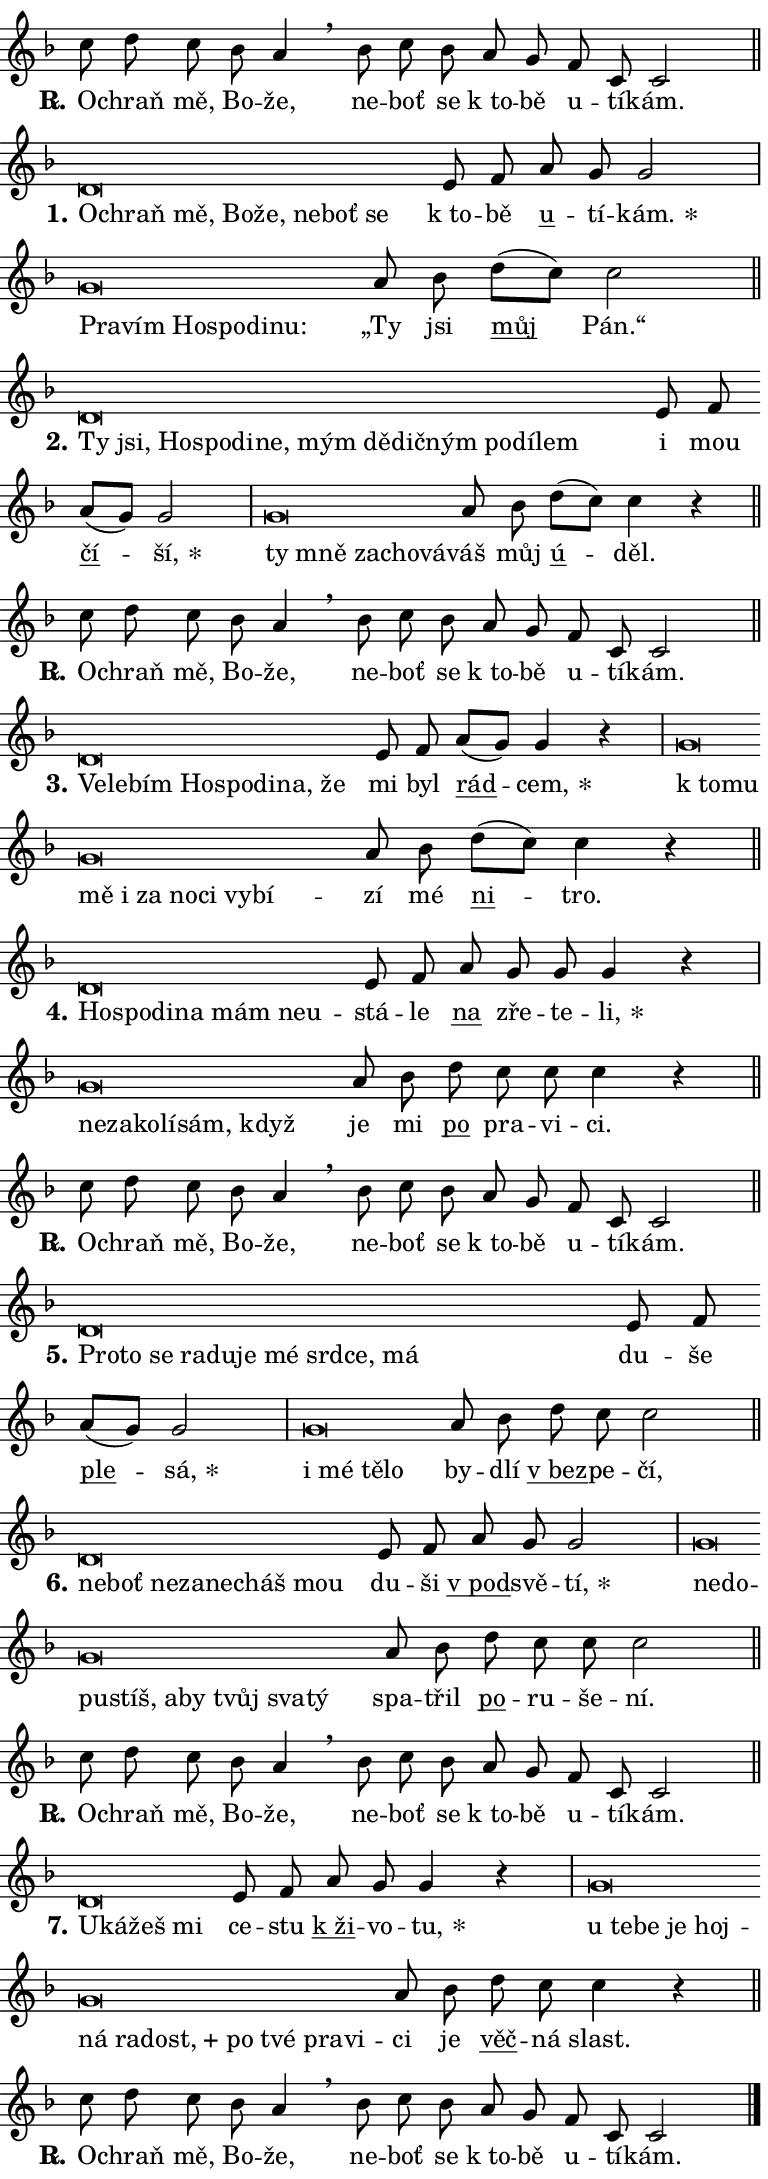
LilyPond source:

\version "2.24.0"
\header { tagline = "" }
\paper {
  indent = 0\cm
  top-margin = 0\cm
  right-margin = 0.13\cm % to fit lyric hyphens
  bottom-margin = 0\cm
  left-margin = 0\cm
  paper-width = 13\cm
  page-breaking = #ly:one-page-breaking
  system-system-spacing.basic-distance = #11
  score-system-spacing.basic-distance = #11
  ragged-last = ##f
}


%% Author: Thomas Morley
%% https://lists.gnu.org/archive/html/lilypond-user/2020-05/msg00002.html
#(define (line-position grob)
"Returns position of @var[grob} in current system:
   @code{'start}, if at first time-step
   @code{'end}, if at last time-step
   @code{'middle} otherwise
"
  (let* ((col (ly:item-get-column grob))
         (ln (ly:grob-object col 'left-neighbor))
         (rn (ly:grob-object col 'right-neighbor))
         (col-to-check-left (if (ly:grob? ln) ln col))
         (col-to-check-right (if (ly:grob? rn) rn col))
         (break-dir-left
           (and
             (ly:grob-property col-to-check-left 'non-musical #f)
             (ly:item-break-dir col-to-check-left)))
         (break-dir-right
           (and
             (ly:grob-property col-to-check-right 'non-musical #f)
             (ly:item-break-dir col-to-check-right))))
        (cond ((eqv? 1 break-dir-left) 'start)
              ((eqv? -1 break-dir-right) 'end)
              (else 'middle))))

#(define (tranparent-at-line-position vctor)
  (lambda (grob)
  "Relying on @code{line-position} select the relevant enry from @var{vctor}.
Used to determine transparency,"
    (case (line-position grob)
      ((end) (not (vector-ref vctor 0)))
      ((middle) (not (vector-ref vctor 1)))
      ((start) (not (vector-ref vctor 2))))))

noteHeadBreakVisibility =
#(define-music-function (break-visibility)(vector?)
"Makes @code{NoteHead}s transparent relying on @var{break-visibility}"
#{
  \override NoteHead.transparent =
    #(tranparent-at-line-position break-visibility)
#})

#(define delete-ledgers-for-transparent-note-heads
  (lambda (grob)
    "Reads whether a @code{NoteHead} is transparent.
If so this @code{NoteHead} is removed from @code{'note-heads} from
@var{grob}, which is supposed to be @code{LedgerLineSpanner}.
As a result ledgers are not printed for this @code{NoteHead}"
    (let* ((nhds-array (ly:grob-object grob 'note-heads))
           (nhds-list
             (if (ly:grob-array? nhds-array)
                 (ly:grob-array->list nhds-array)
                 '()))
           ;; Relies on the transparent-property being done before
           ;; Staff.LedgerLineSpanner.after-line-breaking is executed.
           ;; This is fragile ...
           (to-keep
             (remove
               (lambda (nhd)
                 (ly:grob-property nhd 'transparent #f))
               nhds-list)))
      ;; TODO find a better method to iterate over grob-arrays, similiar
      ;; to filter/remove etc for lists
      ;; For now rebuilt from scratch
      (set! (ly:grob-object grob 'note-heads)  '())
      (for-each
        (lambda (nhd)
          (ly:pointer-group-interface::add-grob grob 'note-heads nhd))
        to-keep))))

squashNotes = {
  \override NoteHead.X-extent = #'(-0.2 . 0.2)
  \override NoteHead.Y-extent = #'(-0.75 . 0)
  \override NoteHead.stencil =
    #(lambda (grob)
       (let ((pos (ly:grob-property grob 'staff-position)))
         (begin
           (if (< pos -7) (display "ERROR: Lower brevis then expected\n") (display ""))
           (if (<= pos -6) ly:text-interface::print ly:note-head::print))))
}
unSquashNotes = {
  \revert NoteHead.X-extent
  \revert NoteHead.Y-extent
  \revert NoteHead.stencil
}

hideNotes = \noteHeadBreakVisibility #begin-of-line-visible
unHideNotes = \noteHeadBreakVisibility #all-visible

% work-around for resetting accidentals
% https://lilypond.org/doc/v2.23/Documentation/notation/displaying-rhythms#unmetered-music
cadenzaMeasure = {
  \cadenzaOff
  \partial 1024 s1024
  \cadenzaOn
}

#(define-markup-command (accent layout props text) (markup?)
  "Underline accented syllable"
  (interpret-markup layout props
    #{\markup \override #'(offset . 4.3) \underline { #text }#}))

responsum = \markup \concat {
  "R" \hspace #-1.05 \path #0.1 #'((moveto 0 0.07) (lineto 0.9 0.8)) \hspace #0.05 "."
}

spaceSize = #0.6828661417322834 % exact space size for TeX Gyre Schola

\layout {
  \context {
    \Staff
    \remove "Time_signature_engraver"
    \override LedgerLineSpanner.after-line-breaking = #delete-ledgers-for-transparent-note-heads
  }
  \context {
    \Lyrics {
      \override LyricSpace.minimum-distance = \spaceSize
      \override LyricText.font-name = #"TeX Gyre Schola"
      \override LyricText.font-size = 1
      \override StanzaNumber.font-name = #"TeX Gyre Schola Bold"
      \override StanzaNumber.font-size = 1
    }
  }
  \context {
    \Score 
    \override NoteHead.text =
      #(lambda (grob) 
        (let ((pos (ly:grob-property grob 'staff-position)))
          #{\markup {
            \combine
              \halign #-0.55 \raise #(if (= pos -6) 0 0.5) \override #'(thickness . 2) \draw-line #'(3.2 . 0)
              \musicglyph "noteheads.sM1"
          }#}))
  }
}

% magnetic-lyrics.ily
%
%   written by
%     Jean Abou Samra <jean@abou-samra.fr>
%     Werner Lemberg <wl@gnu.org>
%
%   adapted by
%     Jiri Hon <jiri.hon@gmail.com>
%
% Version 2022-Apr-15

% https://www.mail-archive.com/lilypond-user@gnu.org/msg149350.html

#(define (Left_hyphen_pointer_engraver context)
   "Collect syllable-hyphen-syllable occurrences in lyrics and store
them in properties.  This engraver only looks to the left.  For
example, if the lyrics input is @code{foo -- bar}, it does the
following.

@itemize @bullet
@item
Set the @code{text} property of the @code{LyricHyphen} grob between
@q{foo} and @q{bar} to @code{foo}.

@item
Set the @code{left-hyphen} property of the @code{LyricText} grob with
text @q{foo} to the @code{LyricHyphen} grob between @q{foo} and
@q{bar}.
@end itemize

Use this auxiliary engraver in combination with the
@code{lyric-@/text::@/apply-@/magnetic-@/offset!} hook."
   (let ((hyphen #f)
         (text #f))
     (make-engraver
      (acknowledgers
       ((lyric-syllable-interface engraver grob source-engraver)
        (set! text grob)))
      (end-acknowledgers
       ((lyric-hyphen-interface engraver grob source-engraver)
        ;(when (not (grob::has-interface grob 'lyric-space-interface))
          (set! hyphen grob)));)
      ((stop-translation-timestep engraver)
       (when (and text hyphen)
         (ly:grob-set-object! text 'left-hyphen hyphen))
       (set! text #f)
       (set! hyphen #f)))))

#(define (lyric-text::apply-magnetic-offset! grob)
   "If the space between two syllables is less than the value in
property @code{LyricText@/.details@/.squash-threshold}, move the right
syllable to the left so that it gets concatenated with the left
syllable.

Use this function as a hook for
@code{LyricText@/.after-@/line-@/breaking} if the
@code{Left_@/hyphen_@/pointer_@/engraver} is active."
   (let ((hyphen (ly:grob-object grob 'left-hyphen #f)))
     (when hyphen
       (let ((left-text (ly:spanner-bound hyphen LEFT)))
         (when (grob::has-interface left-text 'lyric-syllable-interface)
           (let* ((common (ly:grob-common-refpoint grob left-text X))
                  (this-x-ext (ly:grob-extent grob common X))
                  (left-x-ext
                   (begin
                     ;; Trigger magnetism for left-text.
                     (ly:grob-property left-text 'after-line-breaking)
                     (ly:grob-extent left-text common X)))
                  ;; `delta` is the gap width between two syllables.
                  (delta (- (interval-start this-x-ext)
                            (interval-end left-x-ext)))
                  (details (ly:grob-property grob 'details))
                  (threshold (assoc-get 'squash-threshold details 0.2)))
             (when (< delta threshold)
               (let* (;; We have to manipulate the input text so that
                      ;; ligatures crossing syllable boundaries are not
                      ;; disabled.  For languages based on the Latin
                      ;; script this is essentially a beautification.
                      ;; However, for non-Western scripts it can be a
                      ;; necessity.
                      (lt (ly:grob-property left-text 'text))
                      (rt (ly:grob-property grob 'text))
                      (is-space (grob::has-interface hyphen 'lyric-space-interface))
                      (space (if is-space " " ""))
                      (extra-delta (if is-space spaceSize 0))
                      ;; Append new syllable.
                      (ltrt-space (if (and (string? lt) (string? rt))
                                (string-append lt space rt)
                                (make-concat-markup (list lt space rt))))
                      ;; Right-align `ltrt` to the right side.
                      (ltrt-space-markup (grob-interpret-markup
                               grob
                               (make-translate-markup
                                (cons (interval-length this-x-ext) 0)
                                (make-right-align-markup ltrt-space)))))
                 (begin
                   ;; Don't print `left-text`.
                   (ly:grob-set-property! left-text 'stencil #f)
                   ;; Set text and stencil (which holds all collected
                   ;; syllables so far) and shift it to the left.
                   (ly:grob-set-property! grob 'text ltrt-space)
                   (ly:grob-set-property! grob 'stencil ltrt-space-markup)
                   (ly:grob-translate-axis! grob (- (- delta extra-delta)) X))))))))))


#(define (lyric-hyphen::displace-bounds-first grob)
   ;; Make very sure this callback isn't triggered too early.
   (let ((left (ly:spanner-bound grob LEFT))
         (right (ly:spanner-bound grob RIGHT)))
     (ly:grob-property left 'after-line-breaking)
     (ly:grob-property right 'after-line-breaking)
     (ly:lyric-hyphen::print grob)))

squashThreshold = #0.4

\layout {
  \context {
    \Lyrics
    \consists #Left_hyphen_pointer_engraver
    \override LyricText.after-line-breaking =
      #lyric-text::apply-magnetic-offset!
    \override LyricHyphen.stencil = #lyric-hyphen::displace-bounds-first
    \override LyricText.details.squash-threshold = \squashThreshold
    \override LyricHyphen.minimum-distance = 0
    \override LyricHyphen.minimum-length = \squashThreshold
  }
}

squashText = \override LyricText.details.squash-threshold = 9999
unSquashText = \override LyricText.details.squash-threshold = \squashThreshold

leftText = \override LyricText.self-alignment-X = #LEFT
unLeftText = \revert LyricText.self-alignment-X

starOffset = #(lambda (grob) 
                (let ((x_offset (ly:self-alignment-interface::aligned-on-x-parent grob)))
                  (if (= x_offset 0) 0 (+ x_offset 1.2))))

star = #(define-music-function (syllable)(string?)
"Append star separator at the end of a syllable"
#{
  \once \override LyricText.X-offset = #starOffset
  \lyricmode { \markup {
    #syllable
    \override #'((font-name . "TeX Gyre Schola Bold")) \hspace #0.2 \lower #0.65 \larger "*"
  } }
#})

starAccent = #(define-music-function (syllable)(string?)
"Append star separator at the end of a syllable and make accent"
#{
  \once \override LyricText.X-offset = #starOffset
  \lyricmode { \markup {
    \accent #syllable
    \override #'((font-name . "TeX Gyre Schola Bold")) \hspace #0.2 \lower #0.65 \larger "*"
  } }
#})

breath = #(define-music-function (syllable)(string?)
"Append breathing indicator at the end of a syllable"
#{
  \lyricmode { \markup { #syllable "+" } }
#})

optionalBreath = #(define-music-function (syllable)(string?)
"Append optional breathing indicator at the end of a syllable"
#{
  \lyricmode { \markup { #syllable "(+)" } }
#})


\score {
    <<
        \new Voice = "melody" { \cadenzaOn \key f \major \relative { c''8 d c bes a4 \breathe \bar "" bes8 c bes \bar "" a g \bar "" f c c2 \cadenzaMeasure \bar "||" \break } }
        \new Lyrics \lyricsto "melody" { \lyricmode { \set stanza = \responsum
O -- chraň mě, Bo -- že, ne -- boť se "k to" -- bě u -- tí -- kám. } }
    >>
    \layout {}
}

\score {
    <<
        \new Voice = "melody" { \cadenzaOn \key f \major \relative { \squashNotes d'\breve*1/16 \hideNotes \breve*1/16 \bar "" \breve*1/16 \bar "" \breve*1/16 \bar "" \breve*1/16 \bar "" \breve*1/16 \bar "" \breve*1/16 \breve*1/16 \bar "" \unHideNotes \unSquashNotes e8 f \bar "" a g g2 \cadenzaMeasure \bar "|" \squashNotes g\breve*1/16 \hideNotes \breve*1/16 \bar "" \breve*1/16 \bar "" \breve*1/16 \bar "" \breve*1/16 \breve*1/16 \bar "" \unHideNotes \unSquashNotes a8 bes \bar "" d[( c)] c2 \cadenzaMeasure \bar "||" \break } }
        \new Lyrics \lyricsto "melody" { \lyricmode { \set stanza = "1."
\leftText O -- \squashText chraň mě, Bo -- že, ne -- boť se \unLeftText \unSquashText "k to" -- bě \markup \accent u -- tí -- \star kám. \leftText Pra -- \squashText vím Ho -- spo -- di -- nu: \unLeftText \unSquashText „Ty jsi \markup \accent můj Pán.“ } }
    >>
    \layout {}
}

\score {
    <<
        \new Voice = "melody" { \cadenzaOn \key f \major \relative { \squashNotes d'\breve*1/16 \hideNotes \breve*1/16 \bar "" \breve*1/16 \bar "" \breve*1/16 \bar "" \breve*1/16 \bar "" \breve*1/16 \bar "" \breve*1/16 \bar "" \breve*1/16 \bar "" \breve*1/16 \bar "" \breve*1/16 \bar "" \breve*1/16 \bar "" \breve*1/16 \breve*1/16 \bar "" \unHideNotes \unSquashNotes e8 f \bar "" a[( g)] g2 \cadenzaMeasure \bar "|" \squashNotes g\breve*1/16 \hideNotes \breve*1/16 \bar "" \breve*1/16 \bar "" \breve*1/16 \breve*1/16 \bar "" \unHideNotes \unSquashNotes a8 bes \bar "" d[( c)] c4 r \cadenzaMeasure \bar "||" \break } }
        \new Lyrics \lyricsto "melody" { \lyricmode { \set stanza = "2."
\leftText Ty \squashText jsi, Ho -- spo -- di -- ne, mým dě -- dič -- ným po -- dí -- lem \unLeftText \unSquashText i mou \markup \accent čí -- \star ší, \leftText ty \squashText mně za -- cho -- vá -- \unLeftText \unSquashText váš můj \markup \accent ú -- děl. } }
    >>
    \layout {}
}

\score {
    <<
        \new Voice = "melody" { \cadenzaOn \key f \major \relative { c''8 d c bes a4 \breathe \bar "" bes8 c bes \bar "" a g \bar "" f c c2 \cadenzaMeasure \bar "||" \break } }
        \new Lyrics \lyricsto "melody" { \lyricmode { \set stanza = \responsum
O -- chraň mě, Bo -- že, ne -- boť se "k to" -- bě u -- tí -- kám. } }
    >>
    \layout {}
}

\score {
    <<
        \new Voice = "melody" { \cadenzaOn \key f \major \relative { \squashNotes d'\breve*1/16 \hideNotes \breve*1/16 \bar "" \breve*1/16 \bar "" \breve*1/16 \bar "" \breve*1/16 \bar "" \breve*1/16 \bar "" \breve*1/16 \breve*1/16 \bar "" \unHideNotes \unSquashNotes e8 f \bar "" a[( g)] g4 r \cadenzaMeasure \bar "|" \squashNotes g\breve*1/16 \hideNotes \breve*1/16 \bar "" \breve*1/16 \bar "" \breve*1/16 \bar "" \breve*1/16 \bar "" \breve*1/16 \bar "" \breve*1/16 \bar "" \breve*1/16 \breve*1/16 \bar "" \unHideNotes \unSquashNotes a8 bes \bar "" d[( c)] c4 r \cadenzaMeasure \bar "||" \break } }
        \new Lyrics \lyricsto "melody" { \lyricmode { \set stanza = "3."
\leftText Ve -- \squashText le -- bím Ho -- spo -- di -- na, že \unLeftText \unSquashText mi byl \markup \accent rád -- \star cem, \leftText "k to" -- \squashText mu mě i za no -- ci vy -- bí -- \unLeftText \unSquashText zí mé \markup \accent ni -- tro. } }
    >>
    \layout {}
}

\score {
    <<
        \new Voice = "melody" { \cadenzaOn \key f \major \relative { \squashNotes d'\breve*1/16 \hideNotes \breve*1/16 \bar "" \breve*1/16 \bar "" \breve*1/16 \bar "" \breve*1/16 \bar "" \breve*1/16 \breve*1/16 \bar "" \unHideNotes \unSquashNotes e8 f \bar "" a g g g4 r \cadenzaMeasure \bar "|" \squashNotes g\breve*1/16 \hideNotes \breve*1/16 \bar "" \breve*1/16 \bar "" \breve*1/16 \bar "" \breve*1/16 \breve*1/16 \bar "" \unHideNotes \unSquashNotes a8 bes \bar "" d c c c4 r \cadenzaMeasure \bar "||" \break } }
        \new Lyrics \lyricsto "melody" { \lyricmode { \set stanza = "4."
\leftText Ho -- \squashText spo -- di -- na mám ne -- u -- \unLeftText \unSquashText stá -- le \markup \accent na zře -- te -- \star li, \leftText ne -- \squashText za -- ko -- lí -- sám, když \unLeftText \unSquashText je mi \markup \accent po pra -- vi -- ci. } }
    >>
    \layout {}
}

\score {
    <<
        \new Voice = "melody" { \cadenzaOn \key f \major \relative { c''8 d c bes a4 \breathe \bar "" bes8 c bes \bar "" a g \bar "" f c c2 \cadenzaMeasure \bar "||" \break } }
        \new Lyrics \lyricsto "melody" { \lyricmode { \set stanza = \responsum
O -- chraň mě, Bo -- že, ne -- boť se "k to" -- bě u -- tí -- kám. } }
    >>
    \layout {}
}

\score {
    <<
        \new Voice = "melody" { \cadenzaOn \key f \major \relative { \squashNotes d'\breve*1/16 \hideNotes \breve*1/16 \bar "" \breve*1/16 \bar "" \breve*1/16 \bar "" \breve*1/16 \bar "" \breve*1/16 \bar "" \breve*1/16 \bar "" \breve*1/16 \bar "" \breve*1/16 \breve*1/16 \bar "" \unHideNotes \unSquashNotes e8 f \bar "" a[( g)] g2 \cadenzaMeasure \bar "|" \squashNotes g\breve*1/16 \hideNotes \breve*1/16 \bar "" \breve*1/16 \breve*1/16 \bar "" \unHideNotes \unSquashNotes a8 bes \bar "" d c c2 \cadenzaMeasure \bar "||" \break } }
        \new Lyrics \lyricsto "melody" { \lyricmode { \set stanza = "5."
\leftText Pro -- \squashText to se ra -- du -- je mé srd -- ce, má \unLeftText \unSquashText du -- še \markup \accent ple -- \star sá, \leftText i \squashText mé tě -- lo \unLeftText \unSquashText by -- dlí \markup \accent "v bez" -- pe -- čí, } }
    >>
    \layout {}
}

\score {
    <<
        \new Voice = "melody" { \cadenzaOn \key f \major \relative { \squashNotes d'\breve*1/16 \hideNotes \breve*1/16 \bar "" \breve*1/16 \bar "" \breve*1/16 \bar "" \breve*1/16 \bar "" \breve*1/16 \breve*1/16 \bar "" \unHideNotes \unSquashNotes e8 f \bar "" a g g2 \cadenzaMeasure \bar "|" \squashNotes g\breve*1/16 \hideNotes \breve*1/16 \bar "" \breve*1/16 \bar "" \breve*1/16 \bar "" \breve*1/16 \bar "" \breve*1/16 \bar "" \breve*1/16 \bar "" \breve*1/16 \breve*1/16 \bar "" \unHideNotes \unSquashNotes a8 bes \bar "" d c c c2 \cadenzaMeasure \bar "||" \break } }
        \new Lyrics \lyricsto "melody" { \lyricmode { \set stanza = "6."
\leftText ne -- \squashText boť ne -- za -- ne -- cháš mou \unLeftText \unSquashText du -- ši \markup \accent "v pod" -- svě -- \star tí, \leftText ne -- \squashText do -- pu -- stíš, a -- by tvůj sva -- tý \unLeftText \unSquashText spa -- třil \markup \accent po -- ru -- še -- ní. } }
    >>
    \layout {}
}

\score {
    <<
        \new Voice = "melody" { \cadenzaOn \key f \major \relative { c''8 d c bes a4 \breathe \bar "" bes8 c bes \bar "" a g \bar "" f c c2 \cadenzaMeasure \bar "||" \break } }
        \new Lyrics \lyricsto "melody" { \lyricmode { \set stanza = \responsum
O -- chraň mě, Bo -- že, ne -- boť se "k to" -- bě u -- tí -- kám. } }
    >>
    \layout {}
}

\score {
    <<
        \new Voice = "melody" { \cadenzaOn \key f \major \relative { \squashNotes d'\breve*1/16 \hideNotes \breve*1/16 \bar "" \breve*1/16 \breve*1/16 \bar "" \unHideNotes \unSquashNotes e8 f \bar "" a g g4 r \cadenzaMeasure \bar "|" \squashNotes g\breve*1/16 \hideNotes \breve*1/16 \bar "" \breve*1/16 \bar "" \breve*1/16 \bar "" \breve*1/16 \bar "" \breve*1/16 \bar "" \breve*1/16 \bar "" \breve*1/16 \bar "" \breve*1/16 \bar "" \breve*1/16 \bar "" \breve*1/16 \breve*1/16 \bar "" \unHideNotes \unSquashNotes a8 bes \bar "" d c c4 r \cadenzaMeasure \bar "||" \break } }
        \new Lyrics \lyricsto "melody" { \lyricmode { \set stanza = "7."
\leftText U -- \squashText ká -- žeš mi \unLeftText \unSquashText ce -- stu \markup \accent "k ži" -- vo -- \star tu, \leftText u \squashText te -- be je hoj -- ná ra -- \breath "dost," po tvé pra -- vi -- \unLeftText \unSquashText ci je \markup \accent věč -- ná slast. } }
    >>
    \layout {}
}

\score {
    <<
        \new Voice = "melody" { \cadenzaOn \key f \major \relative { c''8 d c bes a4 \breathe \bar "" bes8 c bes \bar "" a g \bar "" f c c2 \cadenzaMeasure \bar "||" \break } \bar "|." }
        \new Lyrics \lyricsto "melody" { \lyricmode { \set stanza = \responsum
O -- chraň mě, Bo -- že, ne -- boť se "k to" -- bě u -- tí -- kám. } }
    >>
    \layout {}
}
